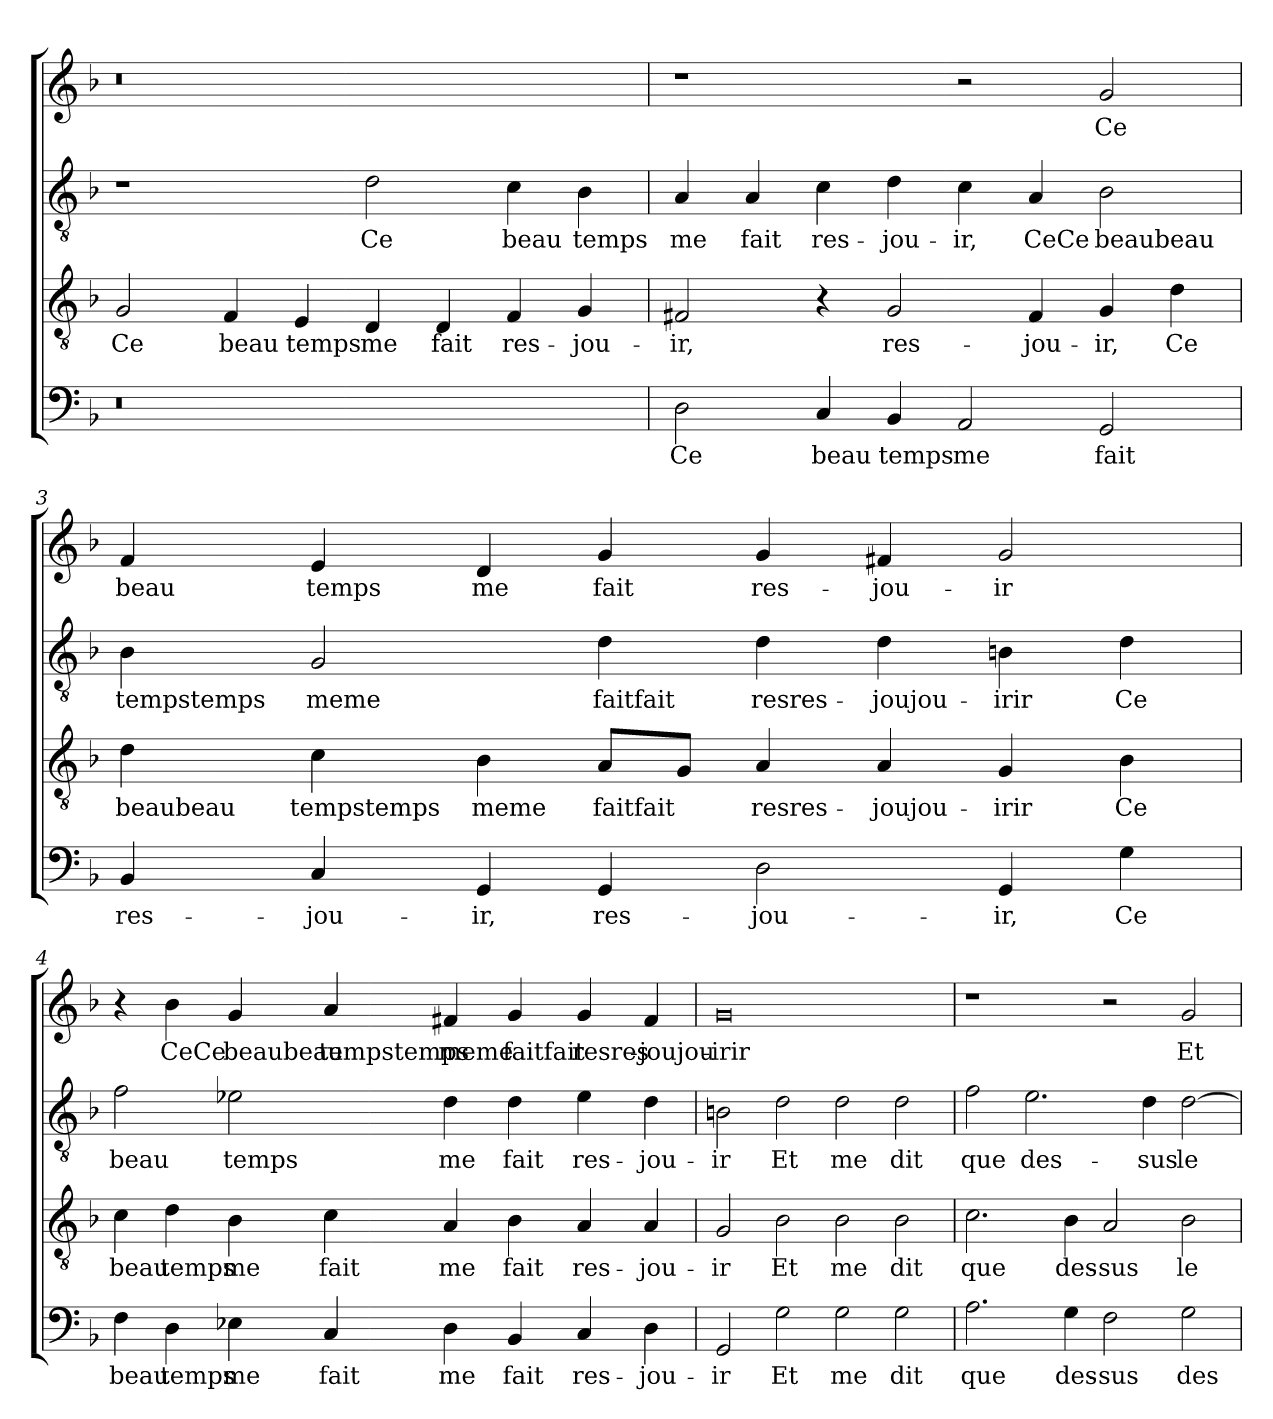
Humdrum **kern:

**kern	**text	**kern	**text	**kern	**text	**kern	**text
*part4	*part4	*part3	*part3	*part2	*part2	*part1	*part1
*staff4	*staff4	*staff3	*staff3	*staff2	*staff2	*staff1	*staff1
*clefF4	*	*clefGv2	*	*clefGv2	*	*clefG2	*
*k[b-]	*	*k[b-]	*	*k[b-]	*	*k[b-]	*
=1	=1	=1	=1	=1	=1	=1	=1
0r	.	2G	Ce	1r	.	0r	.
.	.	4F	beau	.	.	.	.
.	.	4E	temps	.	.	.	.
.	.	4D	me	2d	Ce	.	.
.	.	4D	fait	.	.	.	.
.	.	4F	res-	4c	beau	.	.
.	.	4G	-jou-	4B-	temps	.	.
=2	=2	=2	=2	=2	=2	=2	=2
2D	Ce	2F#X	-ir,	4A	me	1r	.
.	.	.	.	4A	fait	.	.
4C	beau	4r	.	4c	res-	.	.
4BB-	temps	2G	res-	4d	-jou-	.	.
2AA	me	.	.	4c	-ir,	2r	.
.	.	4F#	-jou-	4A	CeCe	.	.
2GG	fait	4G	-ir,	2B-	beaubeau	2g	Ce
.	.	4d	Ce	.	.	.	.
=3	=3	=3	=3	=3	=3	=3	=3
4BB-	res-	4d	beaubeau	4B-	tempstemps	4f	beau
4C	-jou-	4c	tempstemps	2G	meme	4e	temps
4GG	-ir,	4B-	meme	.	.	4d	me
4GG	res-	8AL	faitfait	4d	faitfait	4g	fait
.	.	8GJ	.	.	.	.	.
2D	-jou-	4A	resres-	4d	resres-	4g	res-
.	.	4A	-joujou-	4d	-joujou-	4f#X	-jou-
4GG	-ir,	4G	-irir	4Bn	-irir	2g	-ir
4G	Ce	4B-	Ce	4d	Ce	.	.
!!LO:LB:g=z
=4	=4	=4	=4	=4	=4	=4	=4
4F	beau	4c	beau	2f	beau	4r	.
4D	temps	4d	temps	.	.	4b-	CeCe
4E-X	me	4B-	me	2e-X	temps	4g	beaubeau
4C	fait	4c	fait	.	.	4a	tempstemps
4D	me	4A	me	4d	me	4f#X	meme
4BB-	fait	4B-	fait	4d	fait	4g	faitfait
4C	res-	4A	res-	4e-	res-	4g	resres-
4D	-jou-	4A	-jou-	4d	-jou-	4f#	-joujou-
=5	=5	=5	=5	=5	=5	=5	=5
2GG	-ir	2G	-ir	2Bn	-ir	0g	-irir
2G	Et	2B-	Et	2d	Et	.	.
2G	me	2B-	me	2d	me	.	.
2G	dit	2B-	dit	2d	dit	.	.
=6	=6	=6	=6	=6	=6	=6	=6
2.A	que	2.c	que	2f	que	1r	.
.	.	.	.	2.e	des-	.	.
4G	des-	4B-	des-	.	.	.	.
2F	-sus	2A	-sus	.	.	2r	.
.	.	.	.	4d	-sus	.	.
2G	des-	2B-	le	[2d	le	2g	Et
=	=	=	=	=	=	=	=
*-	*-	*-	*-	*-	*-	*-	*-
